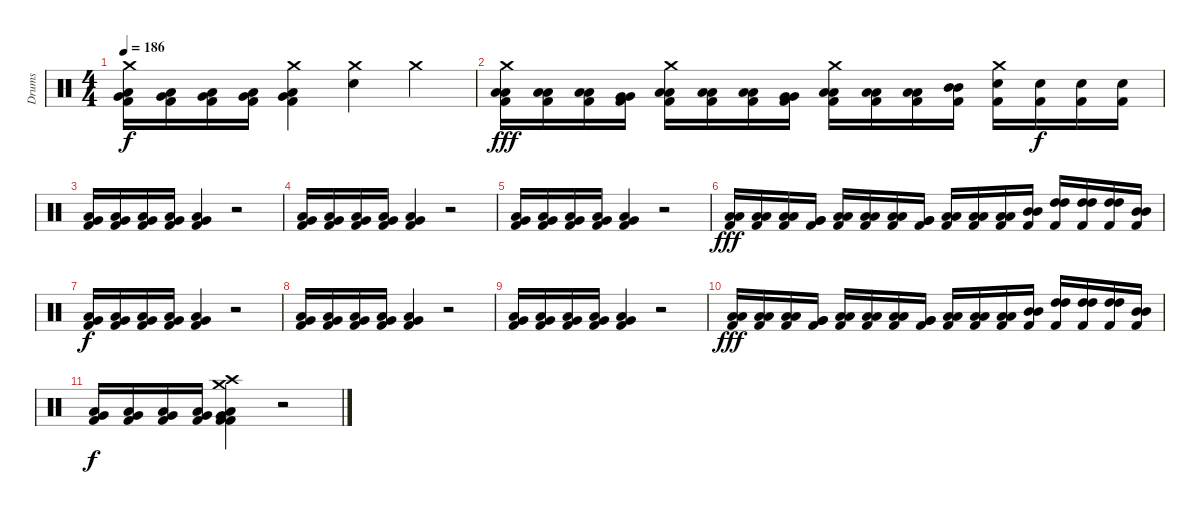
\track ("Drums" "Drums") {instrument percussion}
\staff {score}
\articulation defaults
\ts (4 4)
\tempo 186
\clef neutral
\ks c
("Crash medium (hit)" "Very Low Tom (hit)" "Low Floor Tom (hit)" "Kick (hit) 2").16{dy f} ("Very Low Tom (hit)" "Low Floor Tom (hit)" "Kick (hit) 2").16 ("Very Low Tom (hit)" "Low Floor Tom (hit)" "Kick (hit) 2").16 ("Very Low Tom (hit)" "Low Floor Tom (hit)" "Kick (hit) 2").16 ("Crash medium (hit)" "Very Low Tom (hit)" "Low Floor Tom (hit)" "Kick (hit) 2").4 ("Crash medium (hit)" "Snare (hit) 2").4 "Crash medium (hit)".4 |
("Crash medium (hit)" "Low Tom (hit)" "Low Tom (hit)" "Kick (hit) 2").16{dy fff} ("Low Tom (hit)" "Low Tom (hit)" "Kick (hit) 2").16 ("Low Tom (hit)" "Low Tom (hit)" "Kick (hit) 2").16 ("Very Low Tom (hit)" "Very Low Tom (hit)" "Kick (hit) 2").16 ("Crash medium (hit)" "Low Floor Tom (hit)" "Low Floor Tom (hit)" "Kick (hit) 2").16 ("Low Floor Tom (hit)" "Low Floor Tom (hit)" "Kick (hit) 2").16 ("Low Floor Tom (hit)" "Low Floor Tom (hit)" "Kick (hit) 2").16 ("Very Low Tom (hit)" "Very Low Tom (hit)" "Kick (hit) 2").16 ("Crash medium (hit)" "Low Tom (hit)" "Low Tom (hit)" "Kick (hit) 2").16 ("Low Tom (hit)" "Low Tom (hit)" "Kick (hit) 2").16 ("Low Tom (hit)" "Low Tom (hit)" "Kick (hit) 2").16 ("Mid Tom (hit)" "Mid Tom (hit)" "Kick (hit) 2").16 ("Crash medium (hit)" "Snare (hit) 2" "Kick (hit) 2").16 ("Snare (hit) 2" "Kick (hit) 2").16{dy f} ("Snare (hit) 2" "Kick (hit) 2").16 ("Snare (hit) 2" "Kick (hit) 2").16 |
("Very Low Tom (hit)" "Low Floor Tom (hit)" "Kick (hit) 2").16 ("Very Low Tom (hit)" "Low Floor Tom (hit)" "Kick (hit) 2").16 ("Very Low Tom (hit)" "Low Floor Tom (hit)" "Kick (hit) 2").16 ("Very Low Tom (hit)" "Low Floor Tom (hit)" "Kick (hit) 2").16 ("Very Low Tom (hit)" "Low Floor Tom (hit)" "Kick (hit) 2").4 r.2 |
("Very Low Tom (hit)" "Low Floor Tom (hit)" "Kick (hit) 2").16 ("Very Low Tom (hit)" "Low Floor Tom (hit)" "Kick (hit) 2").16 ("Very Low Tom (hit)" "Low Floor Tom (hit)" "Kick (hit) 2").16 ("Very Low Tom (hit)" "Low Floor Tom (hit)" "Kick (hit) 2").16 ("Very Low Tom (hit)" "Low Floor Tom (hit)" "Kick (hit) 2").4 r.2 |
("Very Low Tom (hit)" "Low Floor Tom (hit)" "Kick (hit) 2").16 ("Very Low Tom (hit)" "Low Floor Tom (hit)" "Kick (hit) 2").16 ("Very Low Tom (hit)" "Low Floor Tom (hit)" "Kick (hit) 2").16 ("Very Low Tom (hit)" "Low Floor Tom (hit)" "Kick (hit) 2").16 ("Very Low Tom (hit)" "Low Floor Tom (hit)" "Kick (hit) 2").4 r.2 |
("Low Tom (hit)" "Low Tom (hit)" "Kick (hit) 2").16{dy fff} ("Low Tom (hit)" "Low Tom (hit)" "Kick (hit) 2").16 ("Low Tom (hit)" "Low Tom (hit)" "Kick (hit) 2").16 ("Very Low Tom (hit)" "Very Low Tom (hit)" "Kick (hit) 2").16 ("Low Floor Tom (hit)" "Low Floor Tom (hit)" "Kick (hit) 2").16 ("Low Floor Tom (hit)" "Low Floor Tom (hit)" "Kick (hit) 2").16 ("Low Floor Tom (hit)" "Low Floor Tom (hit)" "Kick (hit) 2").16 ("Very Low Tom (hit)" "Very Low Tom (hit)" "Kick (hit) 2").16 ("Low Tom (hit)" "Low Tom (hit)" "Kick (hit) 2").16 ("Low Tom (hit)" "Low Tom (hit)" "Kick (hit) 2").16 ("Low Tom (hit)" "Low Tom (hit)" "Kick (hit) 2").16 ("Mid Tom (hit)" "Mid Tom (hit)" "Kick (hit) 2").16 ("High Tom (hit)" "High Tom (hit)" "Kick (hit) 2").16 ("High Tom (hit)" "High Tom (hit)" "Kick (hit) 2").16 ("High Tom (hit)" "High Tom (hit)" "Kick (hit) 2").16 ("Mid Tom (hit)" "Mid Tom (hit)" "Kick (hit) 2").16 |
("Very Low Tom (hit)" "Low Floor Tom (hit)" "Kick (hit) 2").16{dy f} ("Very Low Tom (hit)" "Low Floor Tom (hit)" "Kick (hit) 2").16 ("Very Low Tom (hit)" "Low Floor Tom (hit)" "Kick (hit) 2").16 ("Very Low Tom (hit)" "Low Floor Tom (hit)" "Kick (hit) 2").16 ("Very Low Tom (hit)" "Low Floor Tom (hit)" "Kick (hit) 2").4 r.2 |
("Very Low Tom (hit)" "Low Floor Tom (hit)" "Kick (hit) 2").16 ("Very Low Tom (hit)" "Low Floor Tom (hit)" "Kick (hit) 2").16 ("Very Low Tom (hit)" "Low Floor Tom (hit)" "Kick (hit) 2").16 ("Very Low Tom (hit)" "Low Floor Tom (hit)" "Kick (hit) 2").16 ("Very Low Tom (hit)" "Low Floor Tom (hit)" "Kick (hit) 2").4 r.2 |
("Very Low Tom (hit)" "Low Floor Tom (hit)" "Kick (hit) 2").16 ("Very Low Tom (hit)" "Low Floor Tom (hit)" "Kick (hit) 2").16 ("Very Low Tom (hit)" "Low Floor Tom (hit)" "Kick (hit) 2").16 ("Very Low Tom (hit)" "Low Floor Tom (hit)" "Kick (hit) 2").16 ("Very Low Tom (hit)" "Low Floor Tom (hit)" "Kick (hit) 2").4 r.2 |
("Low Tom (hit)" "Low Tom (hit)" "Kick (hit) 2").16{dy fff} ("Low Tom (hit)" "Low Tom (hit)" "Kick (hit) 2").16 ("Low Tom (hit)" "Low Tom (hit)" "Kick (hit) 2").16 ("Very Low Tom (hit)" "Very Low Tom (hit)" "Kick (hit) 2").16 ("Low Floor Tom (hit)" "Low Floor Tom (hit)" "Kick (hit) 2").16 ("Low Floor Tom (hit)" "Low Floor Tom (hit)" "Kick (hit) 2").16 ("Low Floor Tom (hit)" "Low Floor Tom (hit)" "Kick (hit) 2").16 ("Very Low Tom (hit)" "Very Low Tom (hit)" "Kick (hit) 2").16 ("Low Tom (hit)" "Low Tom (hit)" "Kick (hit) 2").16 ("Low Tom (hit)" "Low Tom (hit)" "Kick (hit) 2").16 ("Low Tom (hit)" "Low Tom (hit)" "Kick (hit) 2").16 ("Mid Tom (hit)" "Mid Tom (hit)" "Kick (hit) 2").16 ("High Tom (hit)" "High Tom (hit)" "Kick (hit) 2").16 ("High Tom (hit)" "High Tom (hit)" "Kick (hit) 2").16 ("High Tom (hit)" "High Tom (hit)" "Kick (hit) 2").16 ("Mid Tom (hit)" "Mid Tom (hit)" "Kick (hit) 2").16 |
("Very Low Tom (hit)" "Low Floor Tom (hit)" "Kick (hit) 2").16{dy f} ("Very Low Tom (hit)" "Low Floor Tom (hit)" "Kick (hit) 2").16 ("Very Low Tom (hit)" "Low Floor Tom (hit)" "Kick (hit) 2").16 ("Very Low Tom (hit)" "Low Floor Tom (hit)" "Kick (hit) 2").16 ("Kick (hit) 2" "Crash medium (hit)" "Crash high (hit)" "Very Low Tom (hit)" "Low Floor Tom (hit)" "Kick (hit) 2").4 r.2
